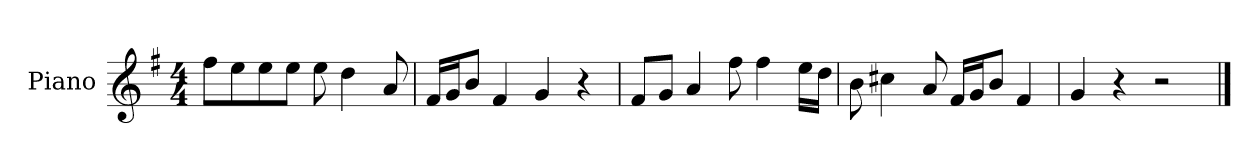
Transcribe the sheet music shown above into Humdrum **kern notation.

**kern
*part1
*staff1
*I"Piano
*I'P-no
*clefG2
*k[f#]
*M4/4
*MM90
=1
8ff#\L
8ee\
8ee\
8ee\J
8ee\
4dd\
8a/
=2
16f#/LL
16g/J
8b/J
4f#/
4g/
4r
=3
8f#/L
8g/J
4a/
8ff#\
4ff#\
16ee\LL
16dd\JJ
=4
8b\
4cc#X\
8a/
16f#/LL
16g/J
8b/J
4f#/
=5
4g/
4r
2r
==
*-
